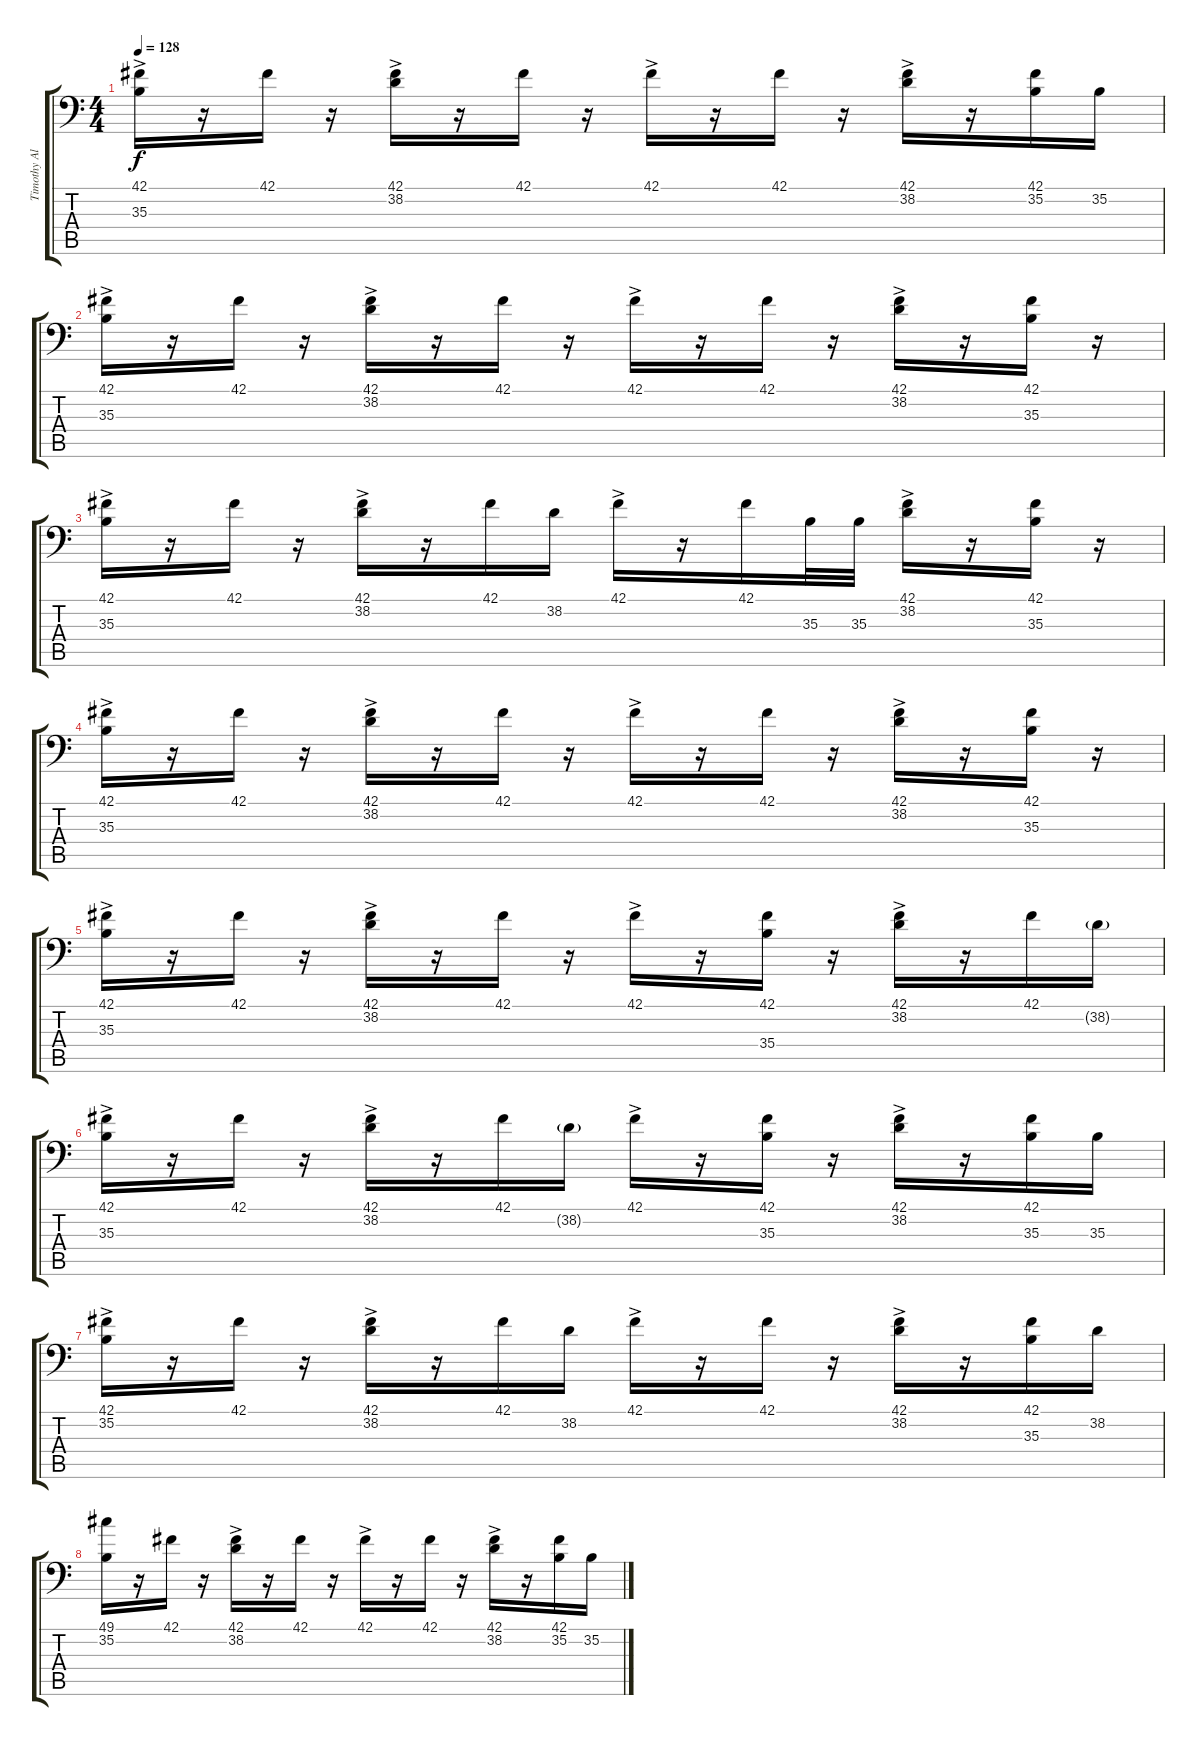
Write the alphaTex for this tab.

\track ("Timothy Alexander" "Timothy Al") {instrument acousticgrandpiano}
\staff {score tabs}
\tuning (C-1 C-1 C-1 C-1 C-1 C-1) {hide}
\ts (4 4)
\tempo 128
\clef f4
\ks c
(42.1{ac} 35.3).16{dy f} r.16 42.1.16 r.16 (42.1{ac} 38.2).16 r.16 42.1.16 r.16 42.1{ac}.16 r.16 42.1.16 r.16 (42.1{ac} 38.2).16 r.16 (42.1 35.2).16 35.2.16 |
(42.1{ac} 35.3).16 r.16 42.1.16 r.16 (42.1{ac} 38.2).16 r.16 42.1.16 r.16 42.1{ac}.16 r.16 42.1.16 r.16 (42.1{ac} 38.2).16 r.16 (42.1 35.3).16 r.16 |
(42.1{ac} 35.3).16 r.16 42.1.16 r.16 (42.1{ac} 38.2).16 r.16 42.1.16 38.2.16 42.1{ac}.16 r.16 42.1.16 35.3.32 35.3.32 (42.1{ac} 38.2).16 r.16 (42.1 35.3).16 r.16 |
(42.1{ac} 35.3).16 r.16 42.1.16 r.16 (42.1{ac} 38.2).16 r.16 42.1.16 r.16 42.1{ac}.16 r.16 42.1.16 r.16 (42.1{ac} 38.2).16 r.16 (42.1 35.3).16 r.16 |
(42.1{ac} 35.3).16 r.16 42.1.16 r.16 (42.1{ac} 38.2).16 r.16 42.1.16 r.16 42.1{ac}.16 r.16 (42.1 35.4).16 r.16 (42.1{ac} 38.2).16 r.16 42.1.16 38.2{g}.16 |
(42.1{ac} 35.3).16 r.16 42.1.16 r.16 (42.1{ac} 38.2).16 r.16 42.1.16 38.2{g}.16 42.1{ac}.16 r.16 (42.1 35.3).16 r.16 (42.1{ac} 38.2).16 r.16 (42.1 35.3).16 35.3.16 |
(42.1{ac} 35.2).16 r.16 42.1.16 r.16 (42.1{ac} 38.2).16 r.16 42.1.16 38.2.16 42.1{ac}.16 r.16 42.1.16 r.16 (42.1{ac} 38.2).16 r.16 (42.1 35.3).16 38.2.16 |
(49.1 35.2).16 r.16 42.1.16 r.16 (42.1{ac} 38.2).16 r.16 42.1.16 r.16 42.1{ac}.16 r.16 42.1.16 r.16 (42.1{ac} 38.2).16 r.16 (42.1 35.2).16 35.2.16
